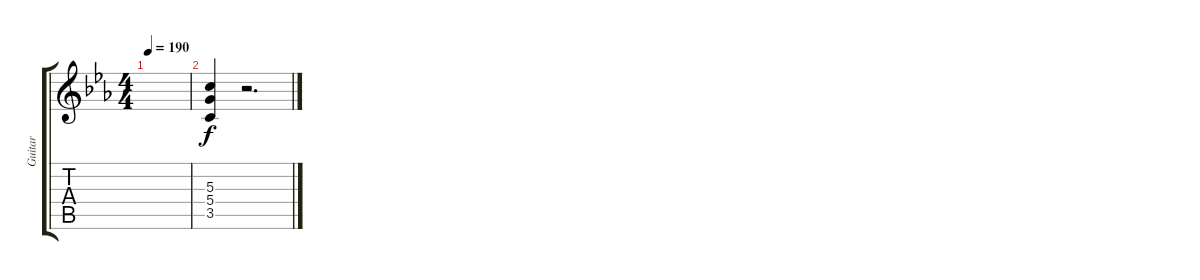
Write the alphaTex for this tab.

\track ("Guitar" "Guitar") {instrument distortionguitar}
\staff {score tabs}
\tuning (E4 B3 G3 D3 A2 E2) {hide}
\ts (4 4)
\tempo 190
\clef g2
\ks eb
|
(5.3 5.4 3.5).4 r.2{d}
